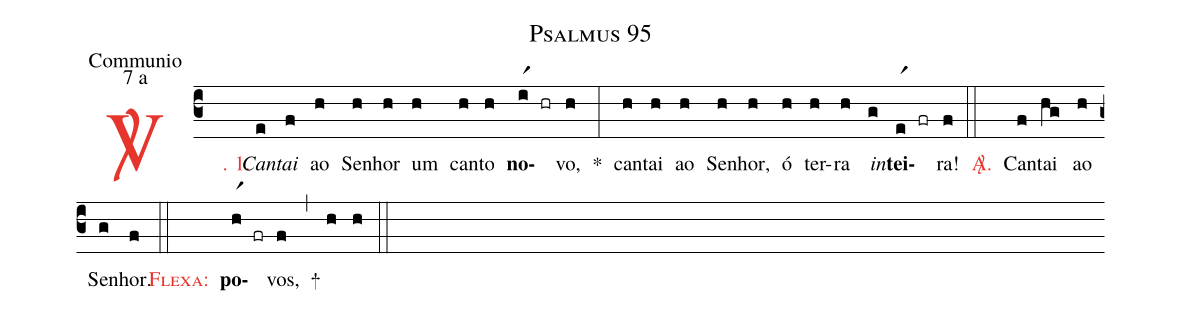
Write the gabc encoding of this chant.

name: Psalmus 95;
office-part: Communio;
mode: 7;
mode-differentia: a;
%%
(c3)

<c><sp>V/</sp>. 1.</c>() <i>Can</i>(e)<i>tai</i>(f) ao(h) Se(h)nhor(h) um(h) can(h)to(h) <b>no</b>(ir1 hr)vo,(h) *(:) can(h)tai(h) ao(h) Se(h)nhor,(h) ó(h) ter(h)ra(h) <i>in</i>(g)<b>tei</b>(er1 fr)ra!(f)

(::)

<c><sp>A/</sp>.</c>() Can(f)tai(hg) ao(h) Se(g)nhor.(f)

(::)

<c><sc>Flexa:</sc></c>() <b>po</b>(hr1 fr)vos,(f) +(,) (h) (h)

(::)
